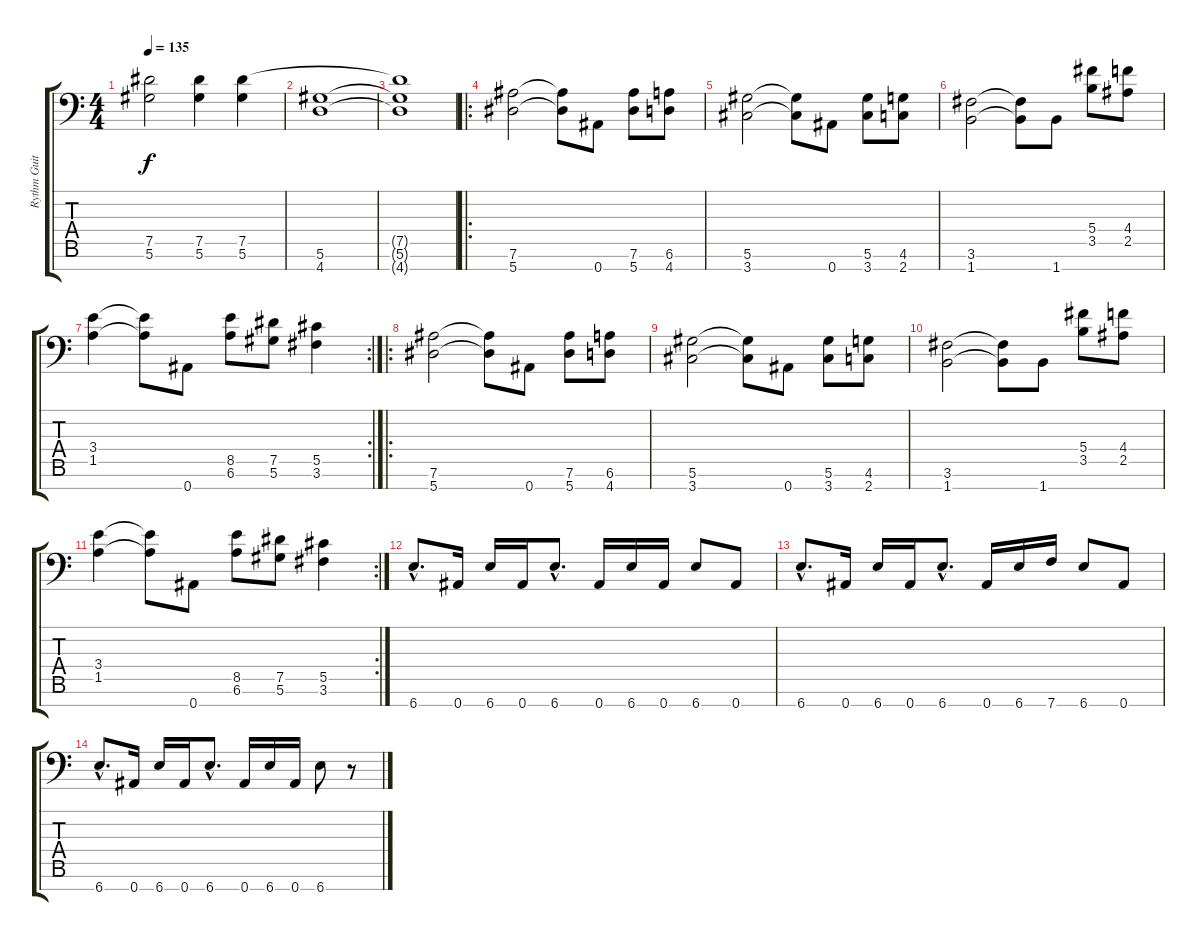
\track ("Rythm Guitar" "Rythm Guit") {instrument distortionguitar}
\staff {score tabs}
\tuning (Eb4 Bb3 Gb3 Db3 Ab2 Eb2 Bb1) {hide}
\ts (4 4)
\tempo 135
\clef f4
\ks c
(7.5 5.6).2{dy f} (7.5 5.6).4 (7.5 5.6).4 |
(5.6 4.7).1 |
(7.5{t} 5.6{t} 4.7{t}).1 |
\ro
(7.6 5.7).2 (7.6{t} 5.7{t}).8 0.7.8 (7.6 5.7).8 (6.6 4.7).8 |
(5.6 3.7).2 (5.6{t} 3.7{t}).8 0.7.8 (5.6 3.7).8 (4.6 2.7).8 |
(3.6 1.7).2 (3.6{t} 1.7{t}).8 1.7.8 (5.4 3.5).8 (4.4 2.5).8 |
\rc 2
(3.4 1.5).4 (3.4{t} 1.5{t}).8 0.7.8 (8.5 6.6).8 (7.5 5.6).8 (5.5 3.6).4 |
\ro
(7.6 5.7).2 (7.6{t} 5.7{t}).8 0.7.8 (7.6 5.7).8 (6.6 4.7).8 |
(5.6 3.7).2 (5.6{t} 3.7{t}).8 0.7.8 (5.6 3.7).8 (4.6 2.7).8 |
(3.6 1.7).2 (3.6{t} 1.7{t}).8 1.7.8 (5.4 3.5).8 (4.4 2.5).8 |
\rc 2
(3.4 1.5).4 (3.4{t} 1.5{t}).8 0.7.8 (8.5 6.6).8 (7.5 5.6).8 (5.5 3.6).4 |
6.7{hac}.8{d} 0.7.16 6.7.16 0.7.16 6.7{hac}.8{d} 0.7.16 6.7.16 0.7.16 6.7.8 0.7.8 |
6.7{hac}.8{d} 0.7.16 6.7.16 0.7.16 6.7{hac}.8{d} 0.7.16 6.7.16 7.7.16 6.7.8 0.7.8 |
6.7{hac}.8{d} 0.7.16 6.7.16 0.7.16 6.7{hac}.8{d} 0.7.16 6.7.16 0.7.16 6.7.8 r.8
